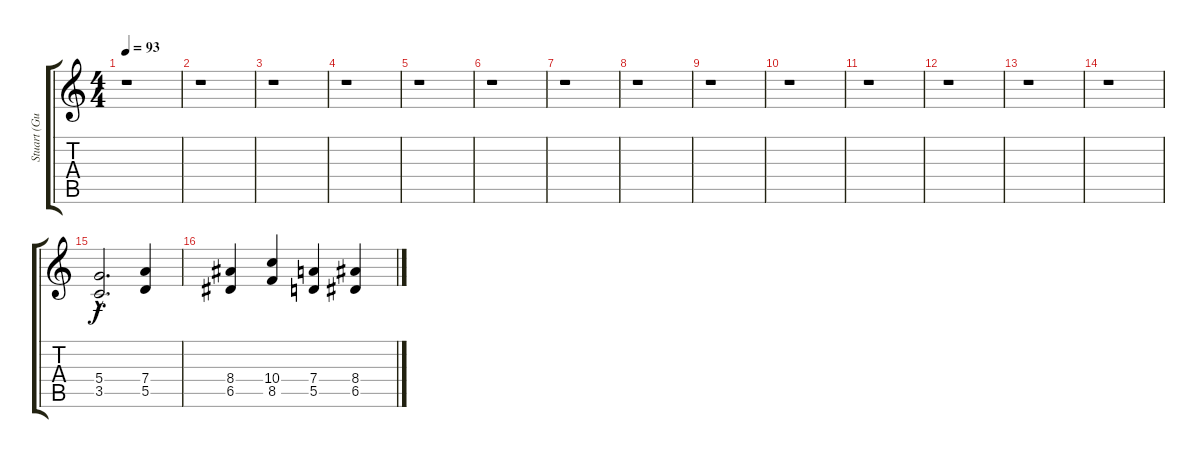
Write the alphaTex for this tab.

\track ("Stuart (Guitar)" "Stuart (Gu") {instrument distortionguitar}
\staff {score tabs}
\tuning (E4 B3 G3 D3 A2 D2) {hide}
\ts (4 4)
\tempo 93
\clef g2
\ks c
r.1{dy f} |
r.1 |
r.1 |
r.1 |
r.1 |
r.1 |
r.1 |
r.1 |
r.1 |
r.1 |
r.1 |
r.1 |
r.1 |
r.1 |
(5.4{hac} 3.5{hac}).2{d} (7.4 5.5).4 |
(8.4 6.5).4 (10.4 8.5).4 (7.4 5.5).4 (8.4 6.5).4
